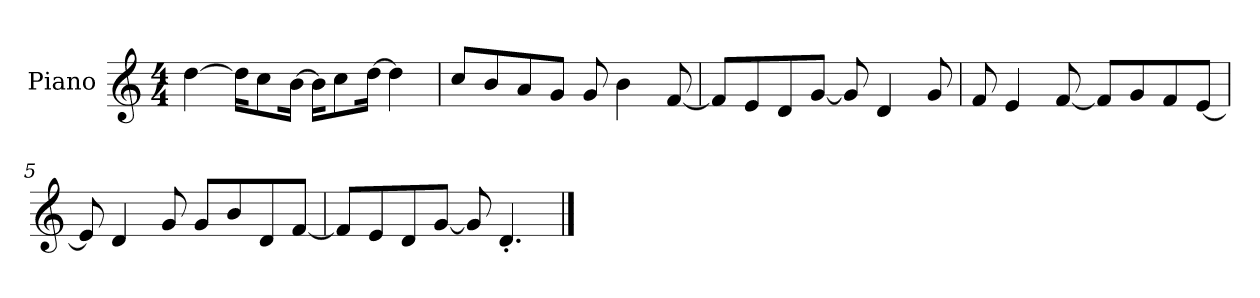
**kern
*part1
*staff1
*I"Piano
*I'P-no
*clefG2
*k[]
*M4/4
*MM90
=1
[4dd\
16dd\KL]
8cc\
[16b\Jk
16b\KL]
8cc\
[16dd\Jk
4dd\]
=2
8cc/L
8b/
8a/
8g/J
8g/
4b\
[8f/
=3
8f/L]
8e/
8d/
[8g/J
8g/]
4d/
8g/
=4
8f/
4e/
[8f/
8f/L]
8g/
8f/
[8e/J
!!LO:LB:g=z
=5
8e/]
4d/
8g/
8g/L
8b/
8d/
[8f/J
=6
8f/L]
8e/
8d/
[8g/J
8g/]
4.d'/
==
*-
